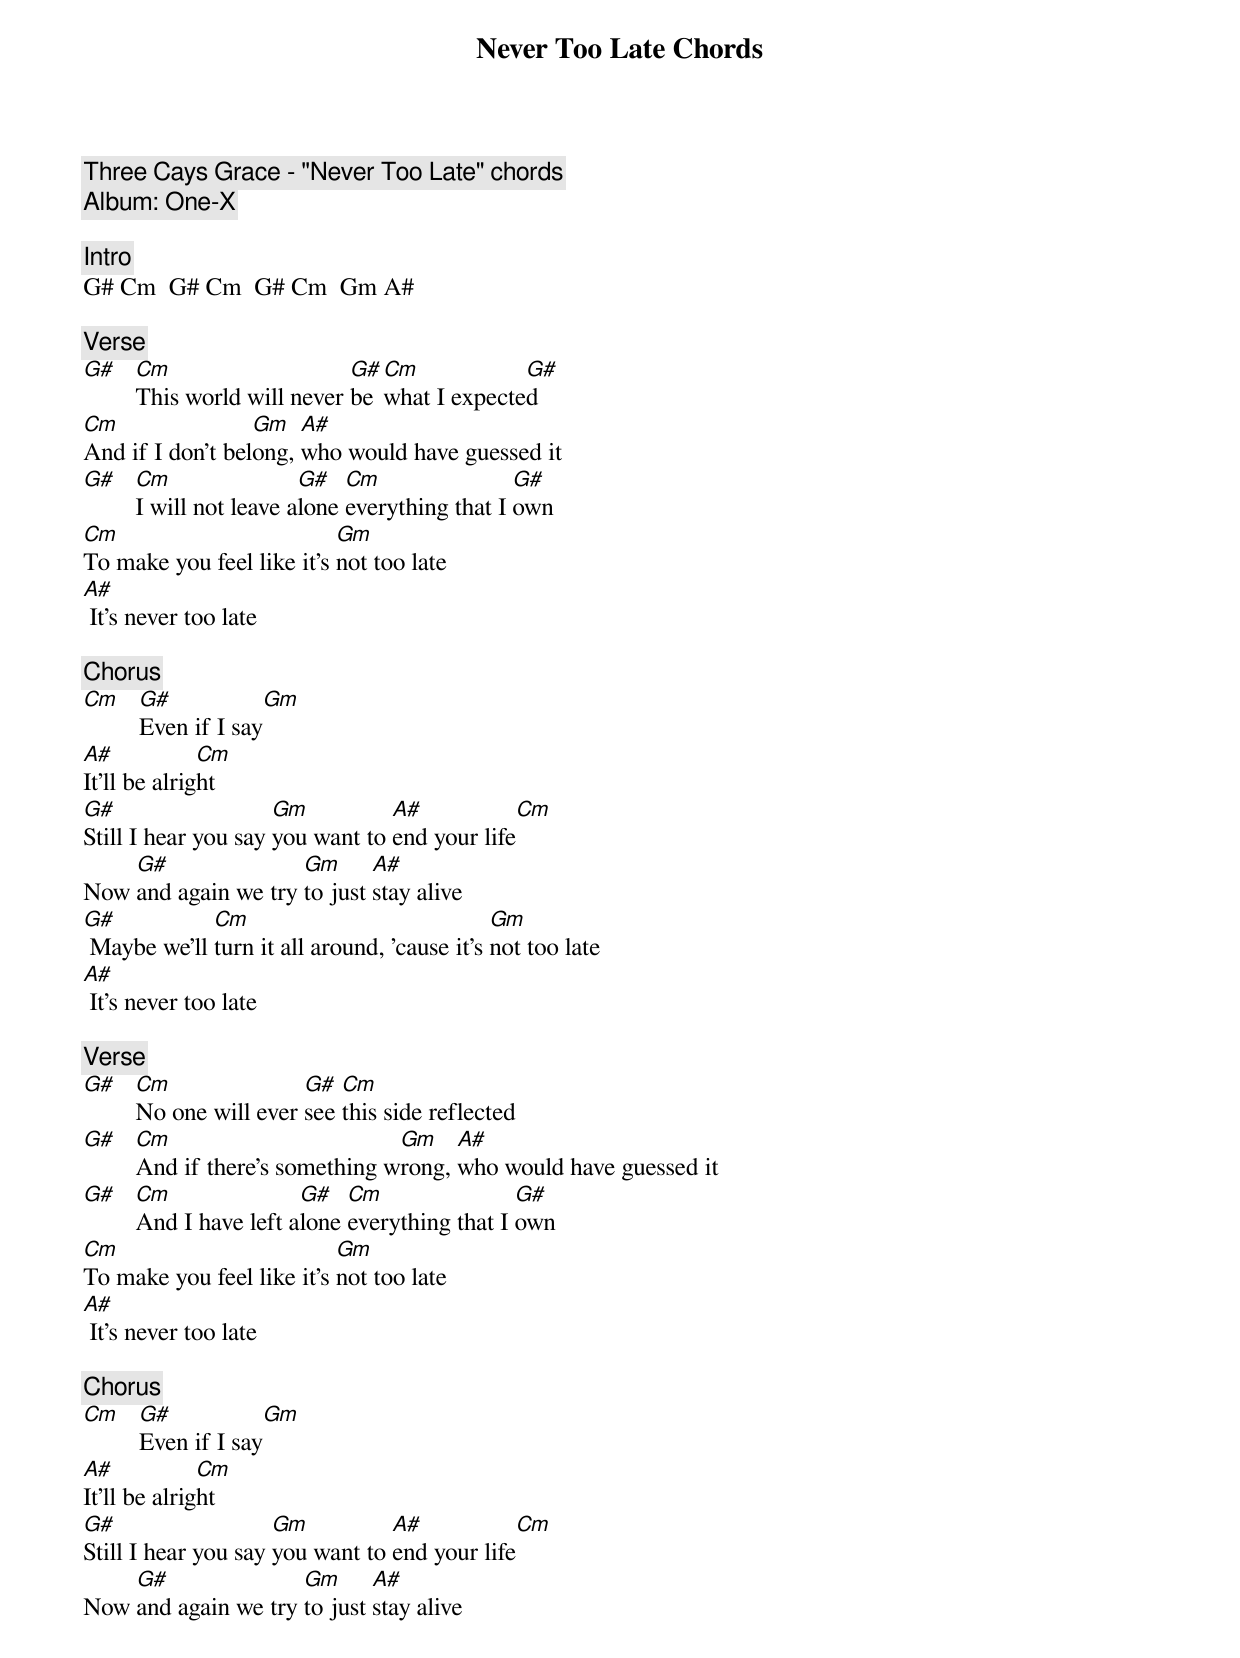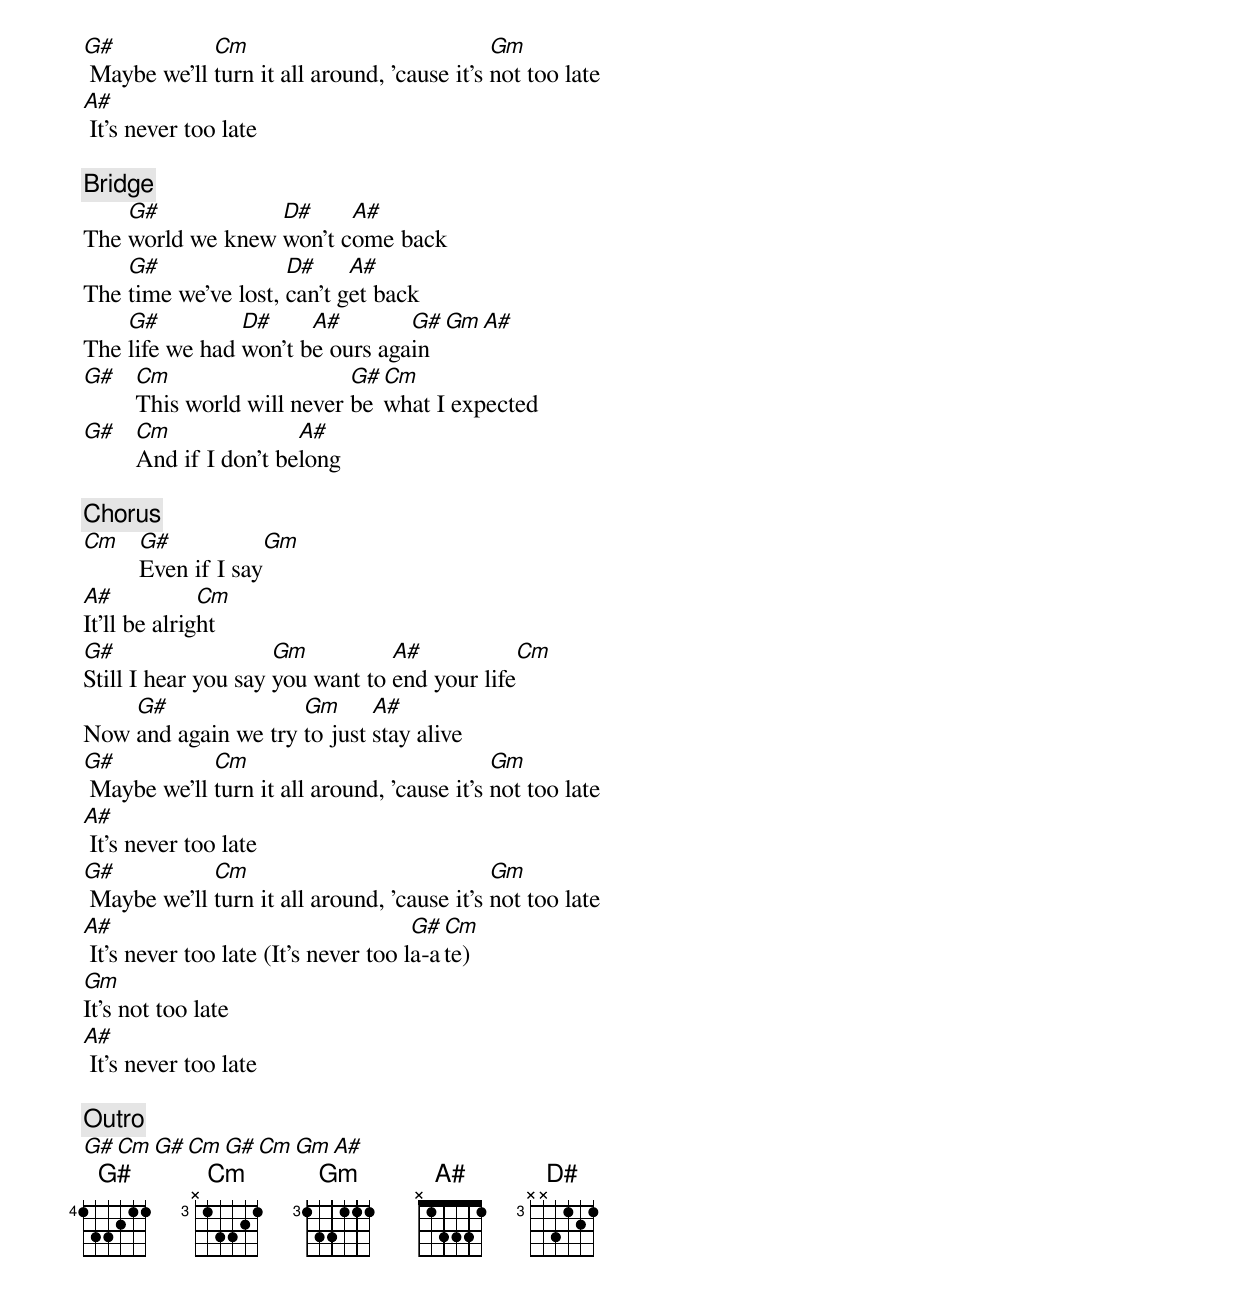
Never Too Late Chords

Three Cays Grace - "Never Too Late" chords
Album: One-X

[Intro]
G# Cm  G# Cm  G# Cm  Gm A#

[Verse]
G# Cm                    G# Cm            G#
   This world will never be what I expected
Cm                Gm   A#
And if I don't belong, who would have guessed it
G# Cm                G#   Cm                G#
   I will not leave alone everything that I own
Cm                         Gm
To make you feel like it's not too late
A#
 It's never too late

[Chorus]
Cm G#           Gm
   Even if I say
A#            Cm
It'll be alright
G#                   Gm          A#           Cm
Still I hear you say you want to end your life
    G#               Gm      A#
Now and again we try to just stay alive
G#           Cm                              Gm
 Maybe we'll turn it all around, 'cause it's not too late
A#
 It's never too late

[Verse]
G# Cm               G#  Cm
   No one will ever see this side reflected
G# Cm                        Gm    A#
   And if there's something wrong, who would have guessed it
G# Cm               G#   Cm                G#
   And I have left alone everything that I own
Cm                         Gm
To make you feel like it's not too late
A#
 It's never too late

[Chorus]
Cm G#           Gm
   Even if I say
A#            Cm
It'll be alright
G#                   Gm          A#           Cm
Still I hear you say you want to end your life
    G#               Gm      A#
Now and again we try to just stay alive
G#           Cm                              Gm
 Maybe we'll turn it all around, 'cause it's not too late
A#
 It's never too late

[Bridge]
    G#            D#     A#
The world we knew won't come back
    G#               D#     A#
The time we've lost, can't get back
    G#          D#     A#        G#    Gm A#
The life we had won't be ours again
G# Cm                    G# Cm
   This world will never be what I expected
G# Cm               A#
   And if I don't belong

[Chorus]
Cm G#           Gm
   Even if I say
A#            Cm
It'll be alright
G#                   Gm          A#           Cm
Still I hear you say you want to end your life
    G#               Gm      A#
Now and again we try to just stay alive
G#           Cm                              Gm
 Maybe we'll turn it all around, 'cause it's not too late
A#
 It's never too late
G#           Cm                              Gm
 Maybe we'll turn it all around, 'cause it's not too late
A#                                    G# Cm
 It's never too late (It's never too la-ate)
Gm
It's not too late
A#
 It's never too late

[Outro]
G# Cm  G# Cm  G# Cm  Gm A#
